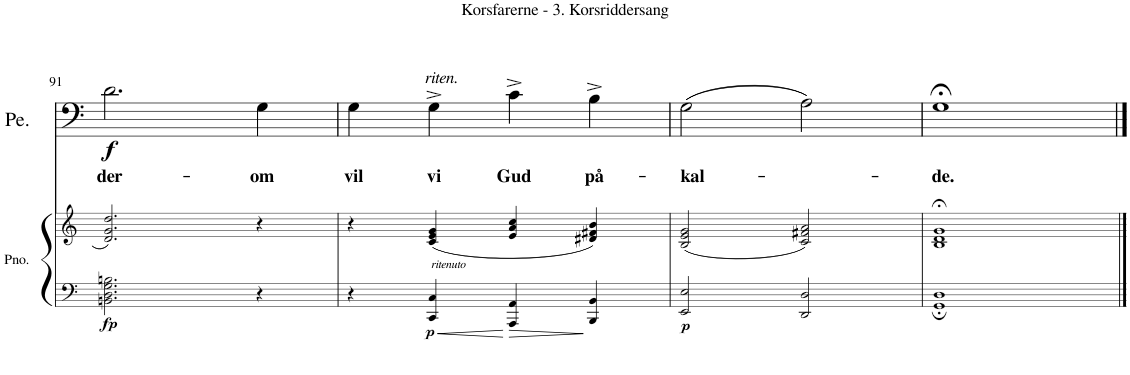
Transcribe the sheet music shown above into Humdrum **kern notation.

**kern	**kern	**dynam	**kern	**text	**dynam
*part2	*part2	*part2	*part1	*part1	*part1
*staff3	*staff2	*staff2/3	*staff1	*staff1	*staff1
*I"Piano	*	*	*I"Peter Eremit	*	*
*I'Pno.	*	*	*I'Pe.	*	*
!!LO:PB:g=z
*clefF4	*clefG2	*	*clefF4	*	*
*k[]	*k[]	*	*k[]	*	*
*M4/4	*M4/4	*	*M4/4	*	*
*met(c)	*met(c)	*	*met(c)	*	*
=91	=91	=91	=91	=91	=91
!	!	!LO:DY:b=2	!	!LO:LY:b	!LO:DY:b
2.BBn\ 2.D\ 2.G\ 2.Bn\	2.d/ 2.g/ 2.dd/	fp	2.d\	der-	f
!	!	!	!	!LO:LY:b	!
4r	4r	.	4G\	-om	.
=92	=92	=92	=92	=92	=92
!	!	!	!	!LO:LY:b	!
4r	4r	.	4G\	vil	.
!	!	!	!LO:TX:a:i:t=riten.	!	!
!LO:TX:a:i:t=ritenuto	!	!	!	!	!
!	!	!LO:DY:b=2	!	!LO:LY:b	!
4CC/ 4C/	(4c/ 4e/ 4g/	p	4G^\	vi	.
!	!	!	!	!LO:LY:b	!
4AAA/ 4AA/	4e/ 4a/ 4cc/	.	4c^\	Gud	.
!	!	!	!	!LO:LY:b	!
4BBB/ 4BB/	4d#X/ 4f#X/ 4b/)	.	4B^\	på-	.
=93	=93	=93	=93	=93	=93
!	!	!LO:DY:b=2	!	!LO:LY:b	!
2EE/ 2E/	(2B/ 2e/ 2g/	p	(2G\	-kal-	.
2DD/ 2D/	2c/ 2f#X/ 2a/)	.	2A\)	.	.
=94	=94	=94	=94	=94	=94
!	!	!	!	!LO:LY:b	!
1GG; 1D;	1B;< 1d;< 1g;<	.	1G;<	-de.	.
==	==	==	==	==	==
*-	*-	*-	*-	*-	*-
